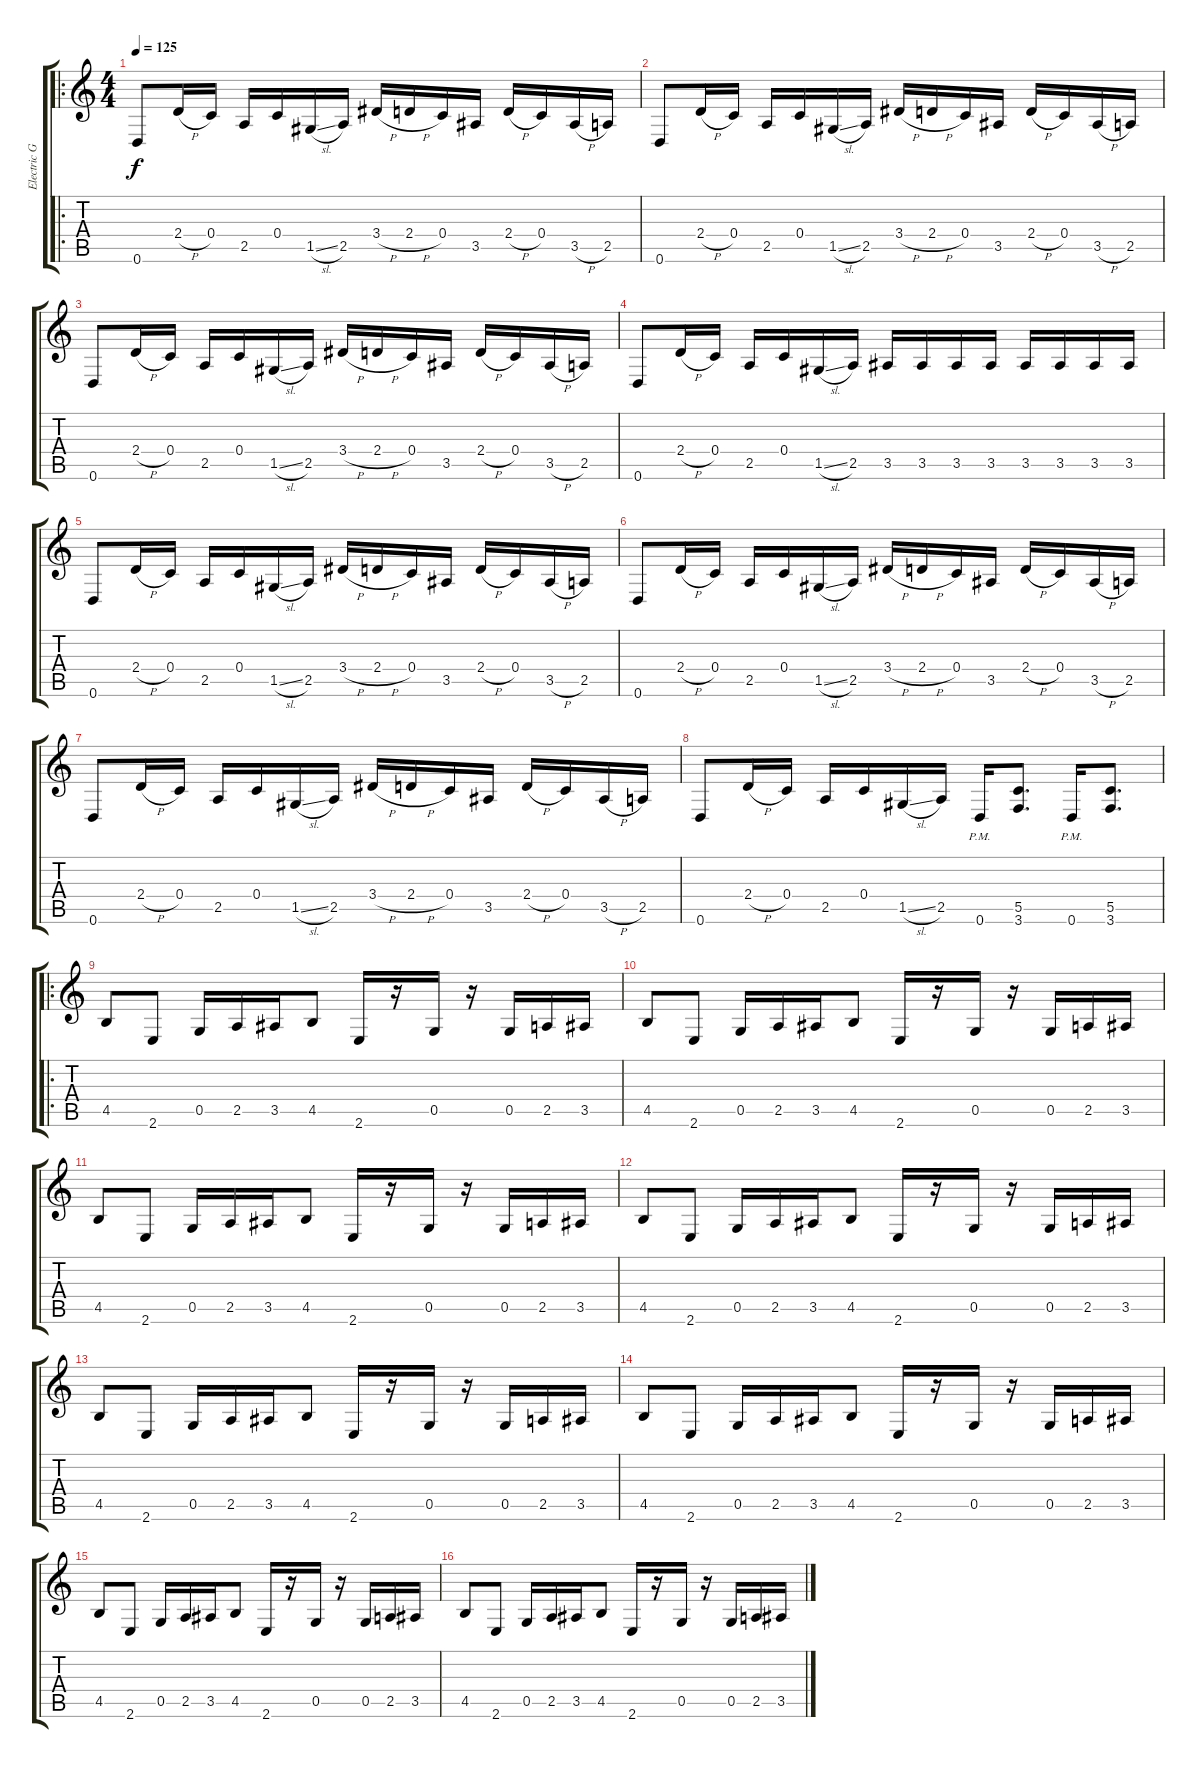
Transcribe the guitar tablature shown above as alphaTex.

\track ("Electric Guitar" "Electric G") {instrument distortionguitar}
\staff {score tabs}
\tuning (D4 A3 F3 C3 G2 D2) {hide}
\ro
\ts (4 4)
\tempo 125
\clef g2
\ks c
0.6.8{dy f} 2.4{h}.16 0.4.16 2.5.16 0.4.16 1.5{sl}.16 2.5.16 3.4{h}.16 2.4{h}.16 0.4.16 3.5.16 2.4{h}.16 0.4.16 3.5{h}.16 2.5.16 |
0.6.8 2.4{h}.16 0.4.16 2.5.16 0.4.16 1.5{sl}.16 2.5.16 3.4{h}.16 2.4{h}.16 0.4.16 3.5.16 2.4{h}.16 0.4.16 3.5{h}.16 2.5.16 |
0.6.8 2.4{h}.16 0.4.16 2.5.16 0.4.16 1.5{sl}.16 2.5.16 3.4{h}.16 2.4{h}.16 0.4.16 3.5.16 2.4{h}.16 0.4.16 3.5{h}.16 2.5.16 |
0.6.8 2.4{h}.16 0.4.16 2.5.16 0.4.16 1.5{sl}.16 2.5.16 3.5.16 3.5.16 3.5.16 3.5.16 3.5.16 3.5.16 3.5.16 3.5.16 |
0.6.8 2.4{h}.16 0.4.16 2.5.16 0.4.16 1.5{sl}.16 2.5.16 3.4{h}.16 2.4{h}.16 0.4.16 3.5.16 2.4{h}.16 0.4.16 3.5{h}.16 2.5.16 |
0.6.8 2.4{h}.16 0.4.16 2.5.16 0.4.16 1.5{sl}.16 2.5.16 3.4{h}.16 2.4{h}.16 0.4.16 3.5.16 2.4{h}.16 0.4.16 3.5{h}.16 2.5.16 |
0.6.8 2.4{h}.16 0.4.16 2.5.16 0.4.16 1.5{sl}.16 2.5.16 3.4{h}.16 2.4{h}.16 0.4.16 3.5.16 2.4{h}.16 0.4.16 3.5{h}.16 2.5.16 |
0.6.8 2.4{h}.16 0.4.16 2.5.16 0.4.16 1.5{sl}.16 2.5.16 0.6{pm}.16 (5.5 3.6).8{d} 0.6{pm}.16 (5.5 3.6).8{d} |
\ro
4.5.8 2.6.8 0.5.16 2.5.16 3.5.16 4.5.8 2.6.16 r.16 0.5.16 r.16 0.5.16 2.5.16 3.5.16 |
4.5.8 2.6.8 0.5.16 2.5.16 3.5.16 4.5.8 2.6.16 r.16 0.5.16 r.16 0.5.16 2.5.16 3.5.16 |
4.5.8 2.6.8 0.5.16 2.5.16 3.5.16 4.5.8 2.6.16 r.16 0.5.16 r.16 0.5.16 2.5.16 3.5.16 |
4.5.8 2.6.8 0.5.16 2.5.16 3.5.16 4.5.8 2.6.16 r.16 0.5.16 r.16 0.5.16 2.5.16 3.5.16 |
4.5.8 2.6.8 0.5.16 2.5.16 3.5.16 4.5.8 2.6.16 r.16 0.5.16 r.16 0.5.16 2.5.16 3.5.16 |
4.5.8 2.6.8 0.5.16 2.5.16 3.5.16 4.5.8 2.6.16 r.16 0.5.16 r.16 0.5.16 2.5.16 3.5.16 |
4.5.8 2.6.8 0.5.16 2.5.16 3.5.16 4.5.8 2.6.16 r.16 0.5.16 r.16 0.5.16 2.5.16 3.5.16 |
4.5.8 2.6.8 0.5.16 2.5.16 3.5.16 4.5.8 2.6.16 r.16 0.5.16 r.16 0.5.16 2.5.16 3.5.16
